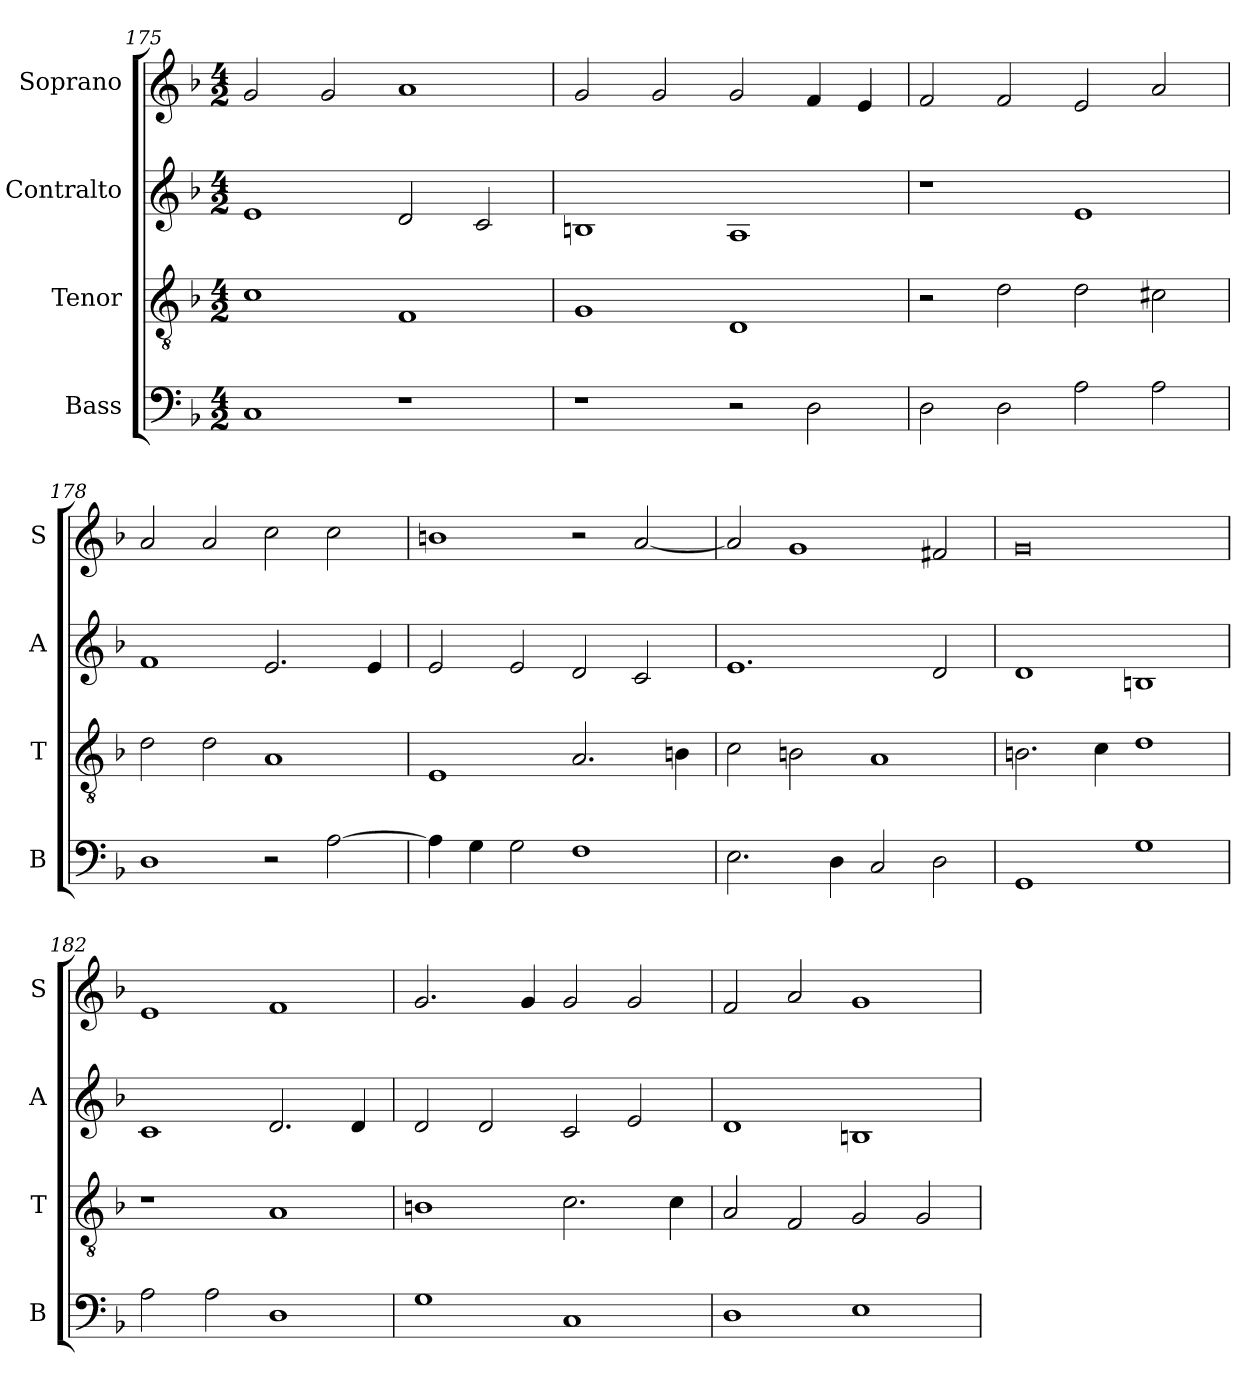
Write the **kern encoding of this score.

**kern	**kern	**kern	**kern
*part4	*part3	*part2	*part1
*staff4	*staff3	*staff2	*staff1
*I"Bass	*I"Tenor	*I"Contralto	*I"Soprano
*I'B	*I'T	*I'A	*I'S
*clefF4	*clefGv2	*clefG2	*clefG2
*k[b-]	*k[b-]	*k[b-]	*k[b-]
*M4/2	*M4/2	*M4/2	*M4/2
=175	=175	=175	=175
1C	1c	1e	2g
.	.	.	2g
1r	1F	2d	1a
.	.	2c	.
=176	=176	=176	=176
1r	1G	1Bn	2g
.	.	.	2g
2r	1D	1A	2g
2D	.	.	4f
.	.	.	4e
=177	=177	=177	=177
2D	2r	1r	2f
2D	2d	.	2f
2A	2d	1e	2e
2A	2c#X	.	2a
=178	=178	=178	=178
1D	2d	1f	2a
.	2d	.	2a
2r	1A	2.e	2cc
[2A	.	.	2cc
.	.	4e	.
=179	=179	=179	=179
4A]	1E	2e	1bn
4G	.	.	.
2G	.	2e	.
1F	2.A	2d	2r
.	.	2c	[2a
.	4Bn	.	.
=180	=180	=180	=180
2.E	2c	1.e	2a]
.	2Bn	.	1g
4D	.	.	.
2C	1A	.	.
2D	.	2d	2f#X
=181	=181	=181	=181
1GG	2.Bn	1d	0g
.	4c	.	.
1G	1d	1Bn	.
=182	=182	=182	=182
2A	1r	1c	1e
2A	.	.	.
1D	1A	2.d	1f
.	.	4d	.
=183	=183	=183	=183
1G	1Bn	2d	2.g
.	.	2d	.
.	.	.	4g
1C	2.c	2c	2g
.	.	2e	2g
.	4c	.	.
=184	=184	=184	=184
1D	2A	1d	2f
.	2F	.	2a
1E	2G	1Bn	1g
.	2G	.	.
=	=	=	=
*-	*-	*-	*-
